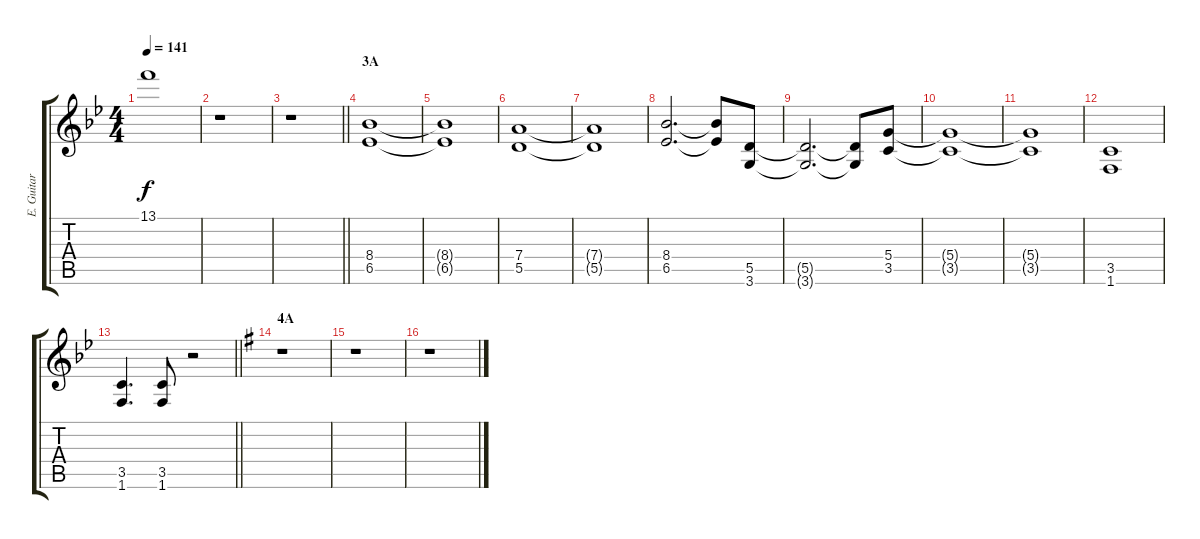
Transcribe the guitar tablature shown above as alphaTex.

\track ("E. Guitar IV" "E. Guitar ") {instrument overdrivenguitar}
\staff {score tabs}
\tuning (E4 B3 G3 D3 A2 E2) {hide}
\ts (4 4)
\tempo 141
\clef g2
\ks bb
13.1{t}.1{dy f} |
r.1 |
\barLineRight lightlight
r.1 |
\section ("" "3A")
(8.4 6.5).1 |
(8.4{t} 6.5{t}).1 |
(7.4 5.5).1 |
(7.4{t} 5.5{t}).1 |
(8.4 6.5).2{d} (8.4{t} 6.5{t}).8 (5.5 3.6).8 |
(5.5{t} 3.6{t}).2{d} (5.5{t} 3.6{t}).8 (5.4 3.5).8 |
(5.4{t} 3.5{t}).1 |
(5.4{t} 3.5{t}).1 |
(3.5 1.6).1 |
\barLineRight lightlight
(3.5 1.6).4{d} (3.5 1.6).8 r.2 |
\section ("" "4A")
\ks g
r.1 |
r.1 |
r.1
